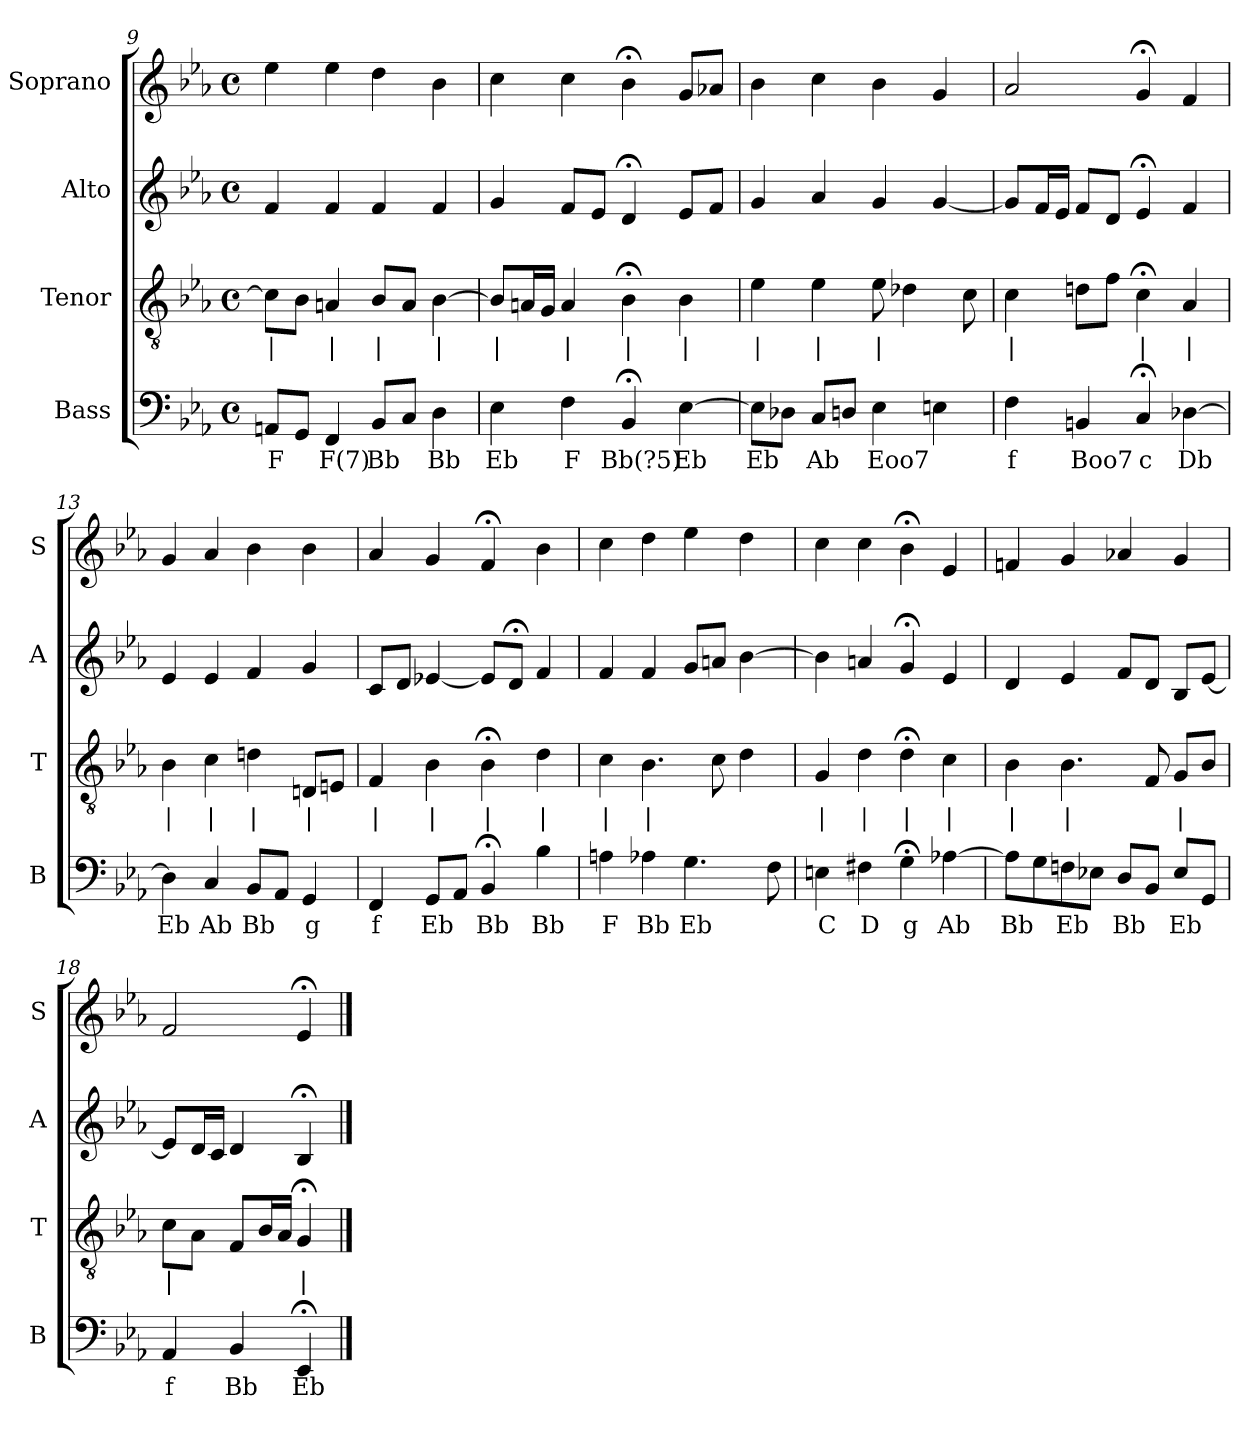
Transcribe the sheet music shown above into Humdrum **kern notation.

**kern	**text	**kern	**text	**kern	**kern
*part4	*part4	*part3	*part3	*part2	*part1
*staff4	*staff4	*staff3	*staff3	*staff2	*staff1
*I"Bass	*	*I"Tenor	*	*I"Alto	*I"Soprano
*I'B	*	*I'T	*	*I'A	*I'S
*clefF4	*	*clefGv2	*	*clefG2	*clefG2
*k[b-e-a-]	*	*k[b-e-a-]	*	*k[b-e-a-]	*k[b-e-a-]
*E-:	*	*E-:	*	*E-:	*E-:
*M4/4	*	*M4/4	*	*M4/4	*M4/4
*met(c)	*	*met(c)	*	*met(c)	*met(c)
=9	=9	=9	=9	=9	=9
8AAnL	F	8cL]	|	4f	4ee-
8GGJ	.	8B-J	.	.	.
4FF	F(7)	4An	|	4f	4ee-
8BB-L	Bb	8B-L	|	4f	4dd
8CJ	.	8AJ	.	.	.
4D	Bb	[4B-	|	4f	4b-
=10	=10	=10	=10	=10	=10
4E-	Eb	8B-L]	|	4g	4cc
.	.	16AnL	.	.	.
.	.	16GJJ	.	.	.
4F	F	4A	|	8fL	4cc
.	.	.	.	8e-J	.
4BB-;<	Bb(?5)	4B-;<	|	4d;<	4b-;<
[4E-	Eb	4B-	|	8e-L	8gL
.	.	.	.	8fJ	8a-XJ
=11	=11	=11	=11	=11	=11
8E-L]	Eb	4e-	|	4g	4b-
8D-XJ	.	.	.	.	.
8CL	Ab	4e-	|	4a-	4cc
8DnJ	.	.	.	.	.
4E-	Eoo7	8e-	|	4g	4b-
.	.	4d-X	.	.	.
4En	.	.	.	[4g	4g
.	.	8c	.	.	.
=12	=12	=12	=12	=12	=12
4F	f	4c	|	8gL]	2a-
.	.	.	.	16fL	.
.	.	.	.	16e-JJ	.
4BBn	Boo7	8dnL	.	8fL	.
.	.	8fJ	.	8dJ	.
4C;<	c	4c;<	|	4e-;<	4g;<
[4D-X	Db	4A-	|	4f	4f
=13	=13	=13	=13	=13	=13
4D-]	Eb	4B-	|	4e-	4g
4C	Ab	4c	|	4e-	4a-
8BB-L	Bb	4dn	|	4f	4b-
8AA-J	.	.	.	.	.
4GG	g	8DnL	|	4g	4b-
.	.	8EnJ	.	.	.
=14	=14	=14	=14	=14	=14
4FF	f	4F	|	8cL	4a-
.	.	.	.	8dJ	.
8GGL	Eb	4B-	|	[4e-X	4g
8AA-J	.	.	.	.	.
4BB-;<	Bb	4B-;<	|	8e-L]	4f;<
.	.	.	.	8d;<J	.
4B-	Bb	4d	|	4f	4b-
=15	=15	=15	=15	=15	=15
4An	F	4c	|	4f	4cc
4A-X	Bb	4.B-	|	4f	4dd
4.G	Eb	.	.	8gL	4ee-
.	.	8c	.	8anJ	.
.	.	4d	.	[4b-	4dd
8F	.	.	.	.	.
=16	=16	=16	=16	=16	=16
4En	C	4G	|	4b-]	4cc
4F#X	D	4d	|	4an	4cc
4G;<	g	4d;<	|	4g;<	4b-;<
[4A-X	Ab	4c	|	4e-	4e-
=17	=17	=17	=17	=17	=17
8A-L]	Bb	4B-	|	4d	4fn
8G	.	.	.	.	.
8Fn	Eb	4.B-	|	4e-	4g
8E-XJ	.	.	.	.	.
8DL	Bb	.	.	8fL	4a-X
8BB-J	.	8F	.	8dJ	.
8E-L	Eb	8GL	|	8B-L	4g
8GGJ	.	8B-J	.	[8e-J	.
=18	=18	=18	=18	=18	=18
4AA-	f	8cL	|	8e-L]	2f
.	.	8A-J	.	16dL	.
.	.	.	.	16cJJ	.
4BB-	Bb	8FL	.	4d	.
.	.	16B-L	.	.	.
.	.	16A-JJ	.	.	.
4EE-;<	Eb	4G;<	|	4B-;<	4e-;<
==	==	==	==	==	==
*-	*-	*-	*-	*-	*-
